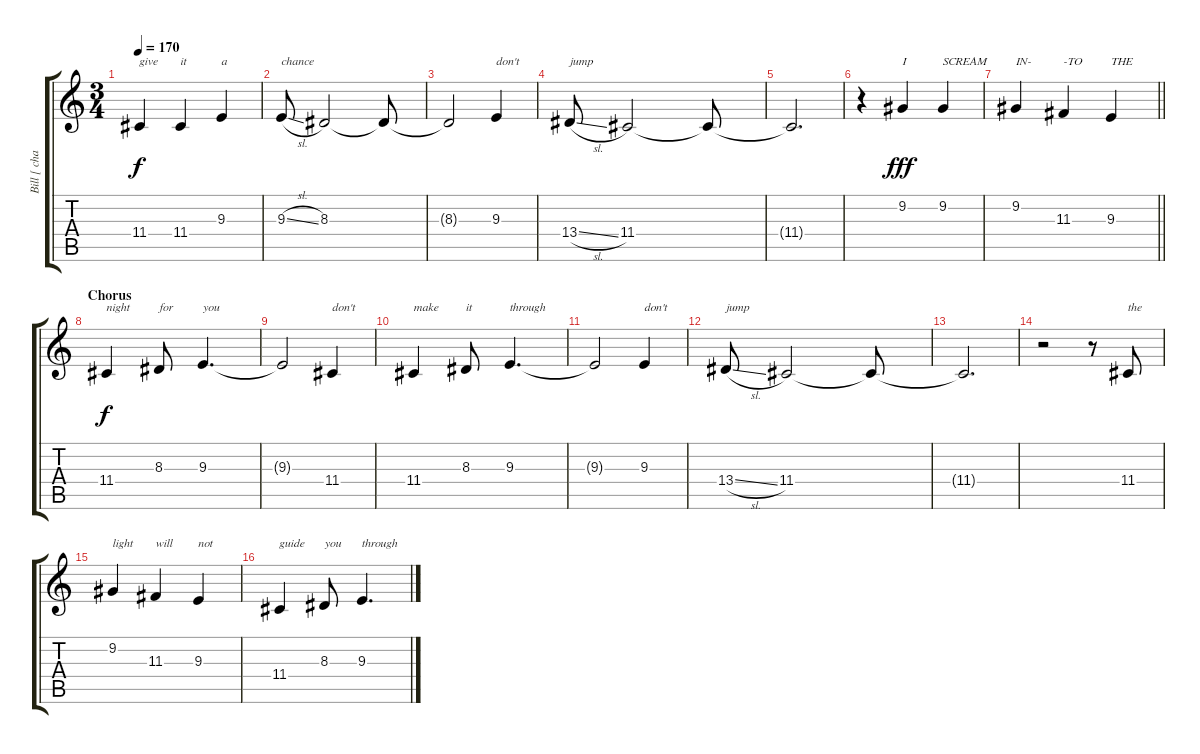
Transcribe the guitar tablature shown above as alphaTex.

\track ("Bill [ chant ]" "Bill [ cha") {instrument oboe}
\staff {score tabs}
\tuning (E4 B3 G3 D3 A2 E2) {hide}
\ts (3 4)
\tempo 170
\clef g2
\ks c
11.4.4{txt "give" dy f} 11.4.4{txt "it"} 9.3.4{txt "a"} |
9.3{sl}.8{txt "chance"} 8.3.2 8.3{t}.8 |
8.3{t}.2 9.3.4{txt "don't"} |
13.4{sl}.8{txt "jump" volume 16} 11.4.2 11.4{t}.8 |
11.4{t}.2{d} |
r.4{volume 16} 9.2.4{txt "I" dy fff} 9.2.4{txt "SCREAM"} |
\barLineRight lightlight
9.2.4{txt "IN-"} 11.3.4{txt "-TO"} 9.3.4{txt "THE"} |
\section ("" "Chorus")
11.4.4{txt "night" dy f} 8.3.8{txt "for"} 9.3.4{d txt "you"} |
9.3{t}.2 11.4.4{txt "don't"} |
11.4.4{txt "make"} 8.3.8{txt "it"} 9.3.4{d txt "through"} |
9.3{t}.2 9.3.4{txt "don't"} |
13.4{sl}.8{txt "jump"} 11.4.2 11.4{t}.8 |
11.4{t}.2{d} |
r.2 r.8 11.4.8{txt "the"} |
9.2.4{txt "light"} 11.3.4{txt "will"} 9.3.4{txt "not"} |
11.4.4{txt "guide"} 8.3.8{txt "you"} 9.3.4{d txt "through"}
